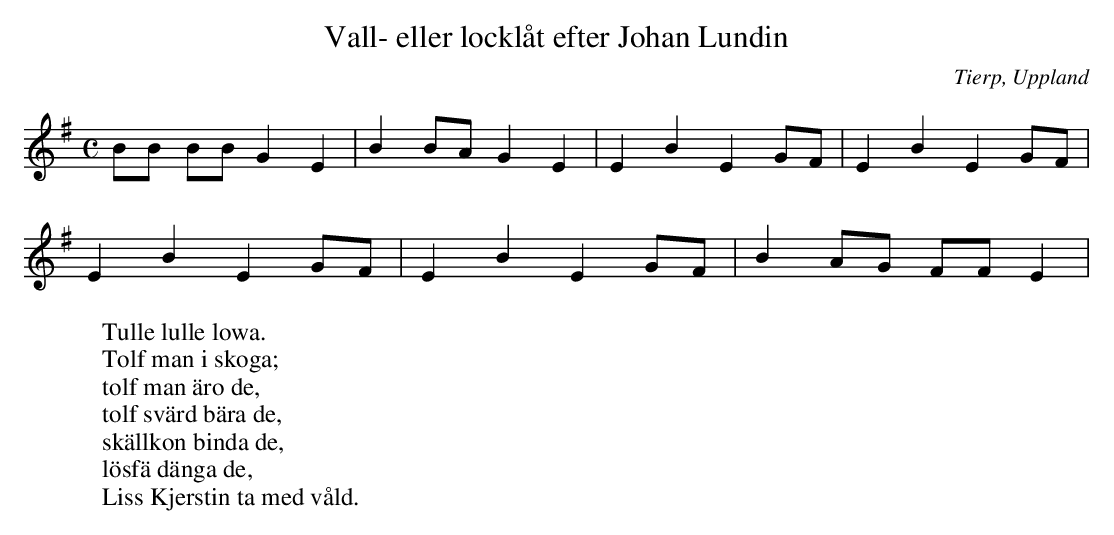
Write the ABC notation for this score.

X:1
T:Vall- eller locklåt efter Johan Lundin
O:Tierp, Uppland
M:C
L:1/8
K:Em
BB BB G2 E2 | B2 BA G2 E2 | E2 B2 E2 GF | E2 B2 E2 GF |
E2 B2 E2 GF | E2 B2 E2 GF | B2 AG FF E2 |
W: Tulle lulle lowa.
W: Tolf man i skoga;
W: tolf man äro de,
W: tolf svärd bära de,
W: skällkon binda de,
W: lösfä dänga de,
W: Liss Kjerstin ta med våld.
